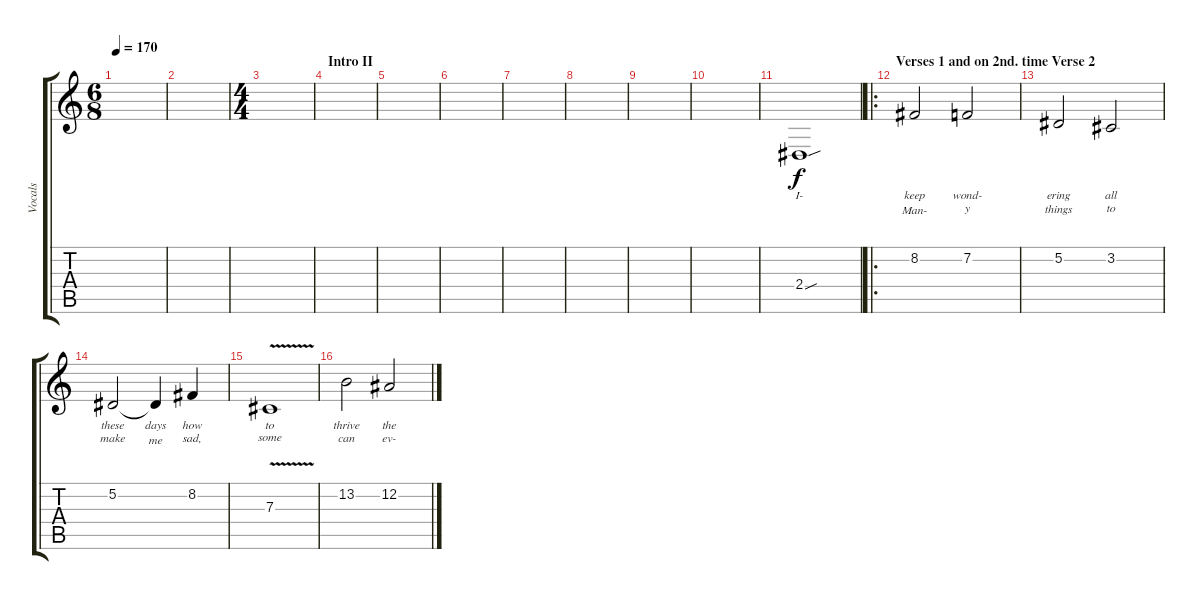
\track ("Vocals" "Vocals") {instrument oboe}
\staff {score tabs}
\tuning (Eb4 Bb3 Gb3 Db3 Ab2 Eb2) {hide}
\ts (6 8)
\tempo 170
\clef g2
\ks c
|
|
\ts (4 4)
|
\section ("" "Intro II")
|
|
|
|
|
|
|
2.4{sou}.1{lyrics (0 "I-") lyrics (1 "") lyrics (2 "") lyrics (3 "") lyrics (4 "")} |
\ro
\section ("" "Verses 1 and on 2nd. time Verse 2")
8.2.2{lyrics (0 "keep") lyrics (1 "Man-") lyrics (2 "") lyrics (3 "") lyrics (4 "")} 7.2.2{lyrics (0 "wond-") lyrics (1 "y") lyrics (2 "") lyrics (3 "") lyrics (4 "")} |
5.2.2{lyrics (0 "ering") lyrics (1 "things") lyrics (2 "") lyrics (3 "") lyrics (4 "")} 3.2.2{lyrics (0 "all") lyrics (1 "to") lyrics (2 "") lyrics (3 "") lyrics (4 "")} |
5.2.2{lyrics (0 "these") lyrics (1 "make") lyrics (2 "") lyrics (3 "") lyrics (4 "")} 5.2{t}.4{lyrics (0 "days") lyrics (1 "me") lyrics (2 "") lyrics (3 "") lyrics (4 "")} 8.2.4{lyrics (0 "how") lyrics (1 "sad,") lyrics (2 "") lyrics (3 "") lyrics (4 "")} |
7.3{v}.1{lyrics (0 "to") lyrics (1 "some") lyrics (2 "") lyrics (3 "") lyrics (4 "")} |
13.2.2{lyrics (0 "thrive") lyrics (1 "can") lyrics (2 "") lyrics (3 "") lyrics (4 "")} 12.2.2{lyrics (0 "the") lyrics (1 "ev-") lyrics (2 "") lyrics (3 "") lyrics (4 "")}
